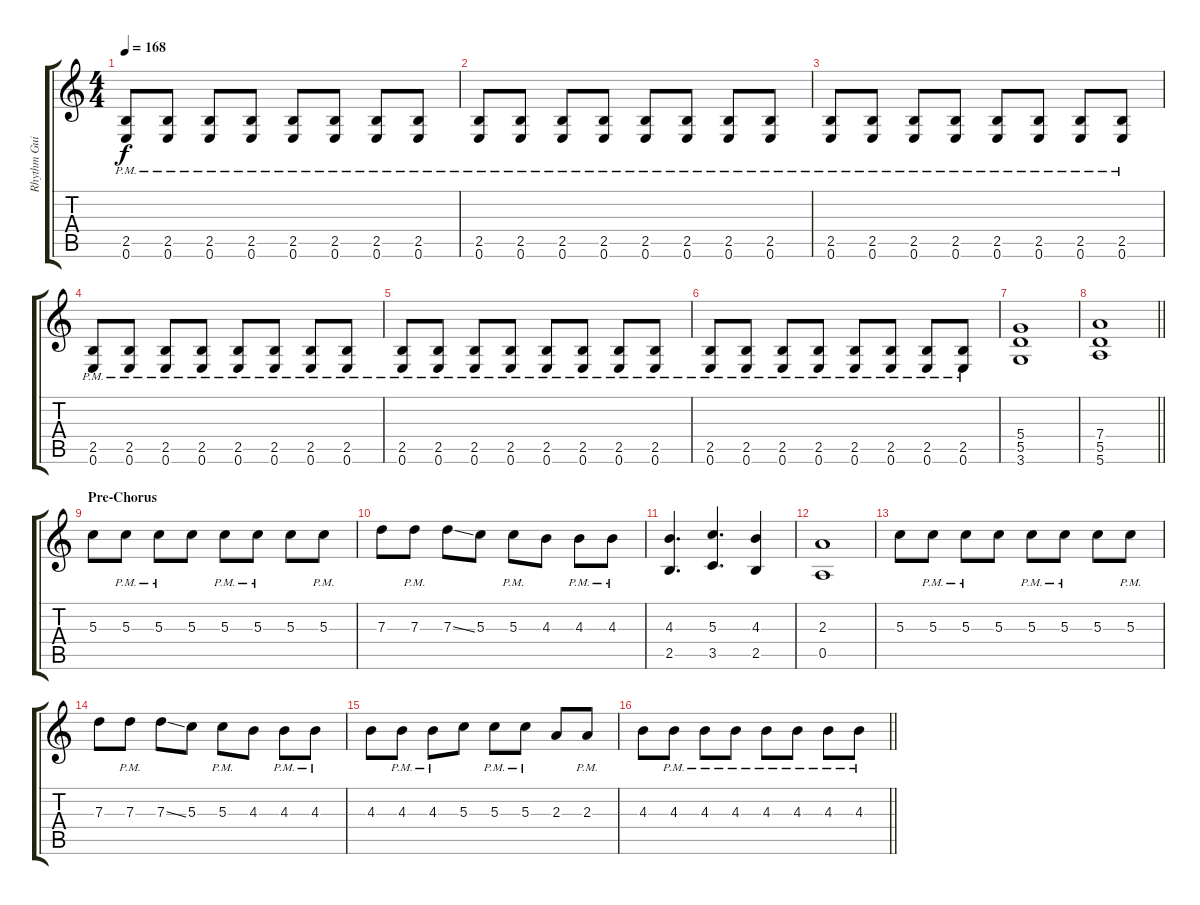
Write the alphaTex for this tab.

\track ("Rhythm Guitar II" "Rhythm Gui") {instrument overdrivenguitar}
\staff {score tabs}
\tuning (E4 B3 G3 D3 A2 E2) {hide}
\ts (4 4)
\tempo 168
\clef g2
\ks c
(2.5{pm} 0.6{pm}).8{dy f} (2.5{pm} 0.6{pm}).8 (2.5{pm} 0.6{pm}).8 (2.5{pm} 0.6{pm}).8 (2.5{pm} 0.6{pm}).8 (2.5{pm} 0.6{pm}).8 (2.5{pm} 0.6{pm}).8 (2.5{pm} 0.6{pm}).8 |
(2.5{pm} 0.6{pm}).8 (2.5{pm} 0.6{pm}).8 (2.5{pm} 0.6{pm}).8 (2.5{pm} 0.6{pm}).8 (2.5{pm} 0.6{pm}).8 (2.5{pm} 0.6{pm}).8 (2.5{pm} 0.6{pm}).8 (2.5{pm} 0.6{pm}).8 |
(2.5{pm} 0.6{pm}).8 (2.5{pm} 0.6{pm}).8 (2.5{pm} 0.6{pm}).8 (2.5{pm} 0.6{pm}).8 (2.5{pm} 0.6{pm}).8 (2.5{pm} 0.6{pm}).8 (2.5{pm} 0.6{pm}).8 (2.5{pm} 0.6{pm}).8 |
(2.5{pm} 0.6{pm}).8 (2.5{pm} 0.6{pm}).8 (2.5{pm} 0.6{pm}).8 (2.5{pm} 0.6{pm}).8 (2.5{pm} 0.6{pm}).8 (2.5{pm} 0.6{pm}).8 (2.5{pm} 0.6{pm}).8 (2.5{pm} 0.6{pm}).8 |
(2.5{pm} 0.6{pm}).8 (2.5{pm} 0.6{pm}).8 (2.5{pm} 0.6{pm}).8 (2.5{pm} 0.6{pm}).8 (2.5{pm} 0.6{pm}).8 (2.5{pm} 0.6{pm}).8 (2.5{pm} 0.6{pm}).8 (2.5{pm} 0.6{pm}).8 |
(2.5{pm} 0.6{pm}).8 (2.5{pm} 0.6{pm}).8 (2.5{pm} 0.6{pm}).8 (2.5{pm} 0.6{pm}).8 (2.5{pm} 0.6{pm}).8 (2.5{pm} 0.6{pm}).8 (2.5{pm} 0.6{pm}).8 (2.5{pm} 0.6{pm}).8 |
(5.4 5.5 3.6).1 |
\barLineRight lightlight
(7.4 5.5 5.6).1 |
\section ("" "Pre-Chorus")
5.3.8 5.3{pm}.8 5.3{pm}.8 5.3.8 5.3{pm}.8 5.3{pm}.8 5.3.8 5.3{pm}.8 |
7.3.8 7.3{pm}.8 7.3{ss}.8 5.3.8 5.3{pm}.8 4.3.8 4.3{pm}.8 4.3{pm}.8 |
(4.3 2.5).4{d} (5.3 3.5).4{d} (4.3 2.5).4 |
(2.3 0.5).1 |
5.3.8 5.3{pm}.8 5.3{pm}.8 5.3.8 5.3{pm}.8 5.3{pm}.8 5.3.8 5.3{pm}.8 |
7.3.8 7.3{pm}.8 7.3{ss}.8 5.3.8 5.3{pm}.8 4.3.8 4.3{pm}.8 4.3{pm}.8 |
4.3.8 4.3{pm}.8 4.3{pm}.8 5.3.8 5.3{pm}.8 5.3{pm}.8 2.3.8 2.3{pm}.8 |
\barLineRight lightlight
4.3.8 4.3{pm}.8 4.3{pm}.8 4.3{pm}.8 4.3{pm}.8 4.3{pm}.8 4.3{pm}.8 4.3{pm}.8
